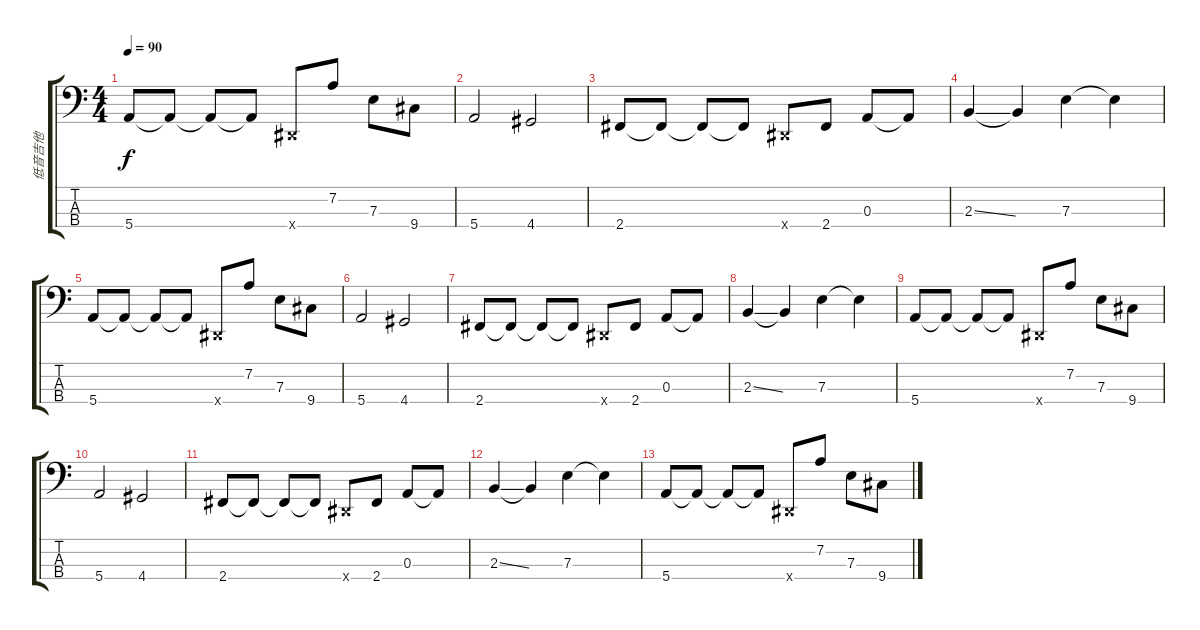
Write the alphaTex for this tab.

\track ("低音吉他" "低音吉他") {instrument electricbassfinger}
\staff {score tabs}
\tuning (G2 D2 A1 E1) {hide}
\ts (4 4)
\tempo 90
\clef f4
\ks c
5.4.8{dy f} 5.4{t}.8 5.4{t}.8 5.4{t}.8 -1.4{x}.8 7.2.8 7.3.8 9.4.8 |
5.4.2 4.4.2 |
2.4.8 2.4{t}.8 2.4{t}.8 2.4{t}.8 -1.4{x}.8 2.4.8 0.3.8 0.3{t}.8 |
2.3{ss}.4 2.3{t}.4 7.3.4 7.3{t}.4 |
5.4.8 5.4{t}.8 5.4{t}.8 5.4{t}.8 -1.4{x}.8 7.2.8 7.3.8 9.4.8 |
5.4.2 4.4.2 |
2.4.8 2.4{t}.8 2.4{t}.8 2.4{t}.8 -1.4{x}.8 2.4.8 0.3.8 0.3{t}.8 |
2.3{ss}.4 2.3{t}.4 7.3.4 7.3{t}.4 |
5.4.8 5.4{t}.8 5.4{t}.8 5.4{t}.8 -1.4{x}.8 7.2.8 7.3.8 9.4.8 |
5.4.2 4.4.2 |
2.4.8 2.4{t}.8 2.4{t}.8 2.4{t}.8 -1.4{x}.8 2.4.8 0.3.8 0.3{t}.8 |
2.3{ss}.4 2.3{t}.4 7.3.4 7.3{t}.4 |
5.4.8 5.4{t}.8 5.4{t}.8 5.4{t}.8 -1.4{x}.8 7.2.8 7.3.8 9.4.8
